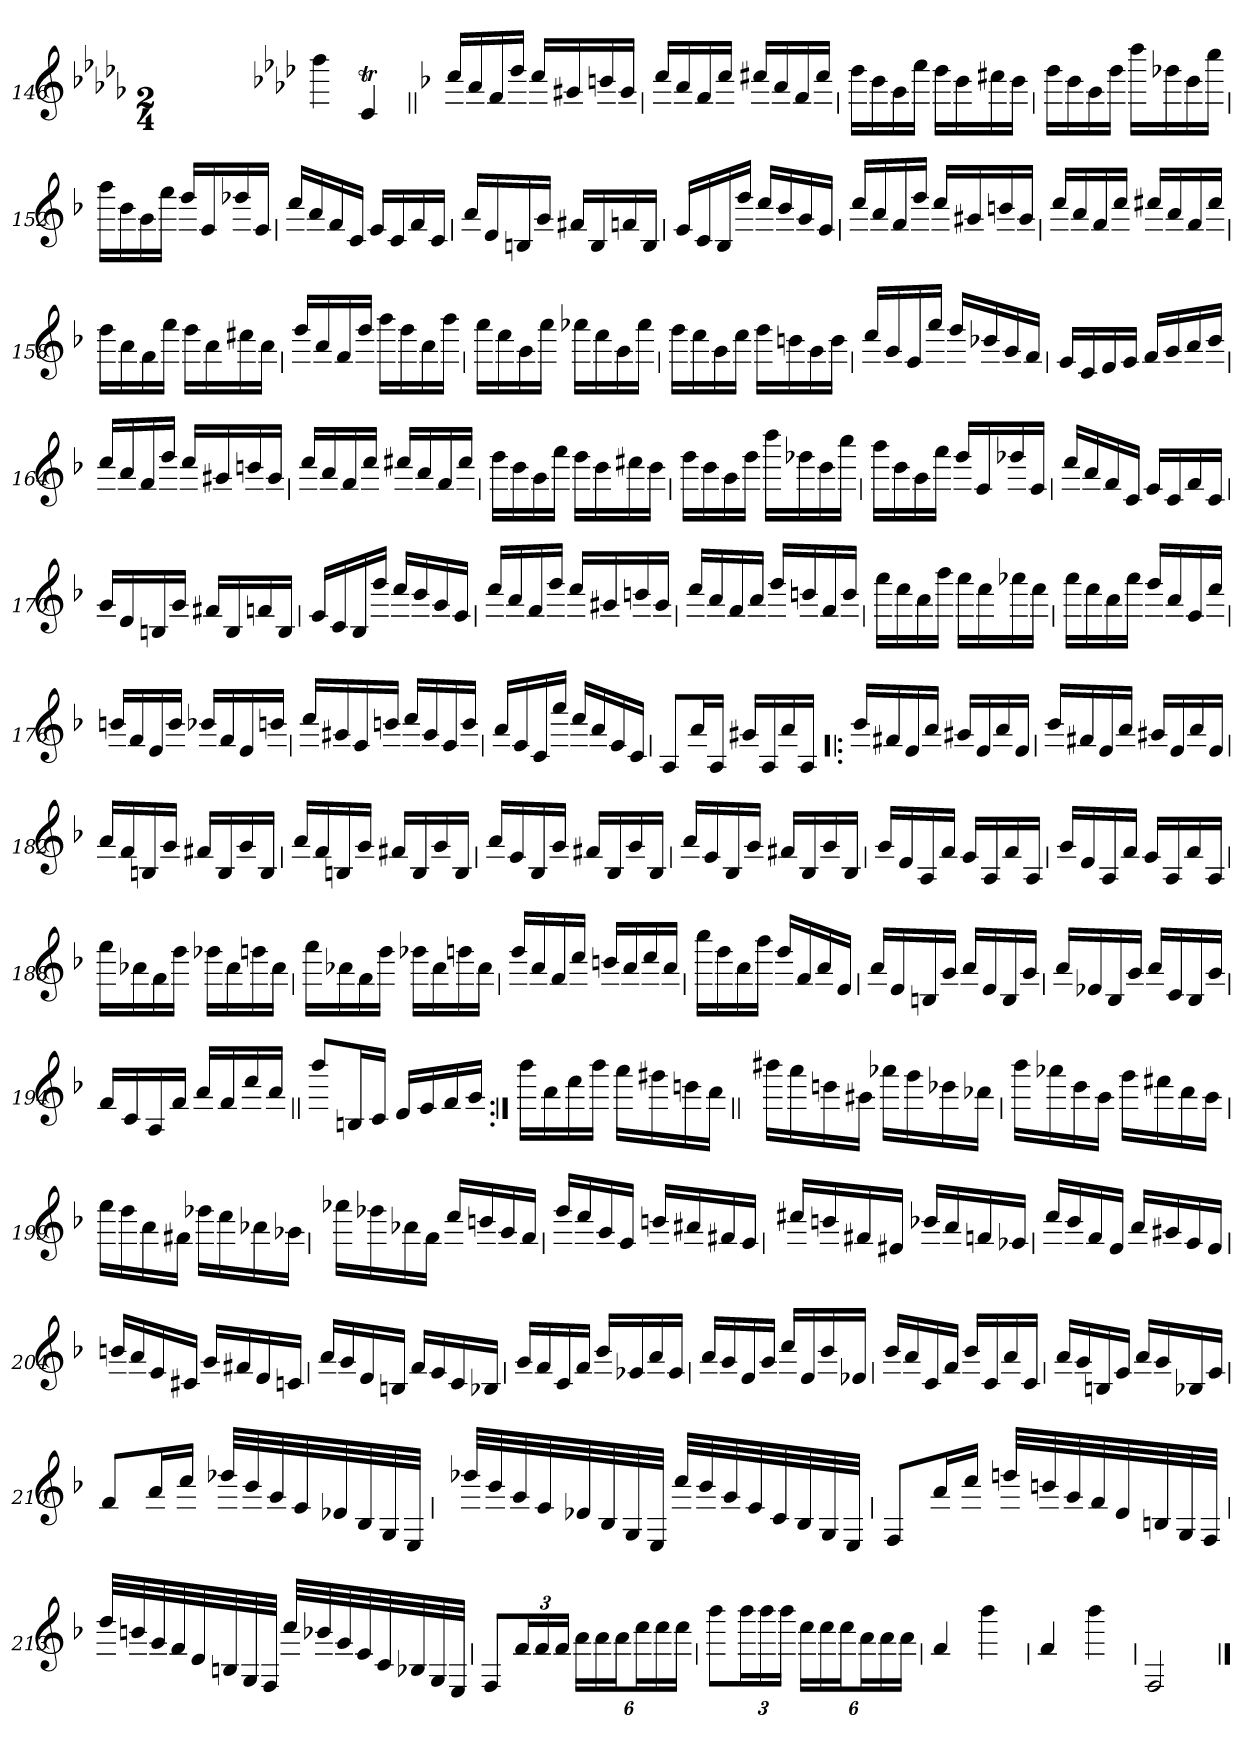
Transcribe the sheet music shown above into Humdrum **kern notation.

**kern
*part1
*staff1
*stria0
*clefG2
*k[b-e-a-d-g-]
*D-:
*M2/4
=146X1
2ryy
!!LO:LB:g=z
=147-
*stria5
*k[b-e-a-d-]
*A-:
4ff\
4ct/
=148||
*k[b-]
*F:
16cc/LL
16a/
16f/
16dd/JJ
16cc/LL
16g#X/
16bn/
16g#/JJ
=149
16cc/LL
16a/
16f/
16cc/JJ
16cc#X/LL
16a/
16f/
16cc#/JJ
=150
16dd\LL
16b-\
16g\
16ee\JJ
16dd\LL
16b-\
16cc#X\
16b-\JJ
=151
16dd\LL
16b-\
16g\
16dd\JJ
16aa\LL
16dd-X\
16b-\
16gg\JJ
!!LO:LB:g=z
=152
16ff\LL
16b-\
16g\
16ee\JJ
16dd/LL
16e/
16dd-X/
16e/JJ
=153
16cc/LL
16a/
16f/
16c/JJ
16e/LL
16c/
16f/
16c/JJ
=154
16a/LL
16d/
16Bn/
16g/JJ
16f#X/LL
16B/
16fn/
16B/JJ
=155
16e/LL
16c/
16B-/
16dd/JJ
16cc/LL
16b-/
16g/
16e/JJ
=156
16cc/LL
16a/
16f/
16dd/JJ
16cc/LL
16g#X/
16bn/
16g#/JJ
!!LO:LB:g=z
=157
16cc/LL
16a/
16f/
16cc/JJ
16cc#X/LL
16a/
16f/
16cc#/JJ
=158
16dd\LL
16a\
16f\
16ee\JJ
16dd\LL
16a\
16cc#X\
16a\JJ
=159
16dd/LL
16a/
16f/
16dd/JJ
16ff\LL
16dd\
16a\
16ff\JJ
=160
16ee\LL
16cc\
16g\
16ee\JJ
16ee-X\LL
16cc\
16g\
16ee-\JJ
=161
16dd\LL
16cc\
16g\
16cc\JJ
16dd\LL
16bn\
16g\
16b\JJ
!!LO:LB:g=z
=162
16cc/LL
16g/
16e/
16ee/JJ
16dd/LL
16b-X/
16g/
16f/JJ
=163
16e/LL
16c/
16d/
16e/JJ
16f/LL
16g/
16a/
16b-/JJ
=164
16cc/LL
16a/
16f/
16dd/JJ
16cc/LL
16g#X/
16bn/
16g#/JJ
=165
16cc/LL
16a/
16f/
16cc/JJ
16cc#X/LL
16a/
16f/
16cc#/JJ
=166
16dd\LL
16b-\
16g\
16ee\JJ
16dd\LL
16b-\
16cc#X\
16b-\JJ
!!LO:PB:g=z
=167
16dd\LL
16b-\
16g\
16dd\JJ
16aa\LL
16dd-X\
16b-\
16gg\JJ
=168
16ff\LL
16b-\
16g\
16ee\JJ
16dd/LL
16e/
16dd-X/
16e/JJ
=169
16cc/LL
16a/
16f/
16c/JJ
16e/LL
16c/
16f/
16c/JJ
=170
16g/LL
16d/
16Bn/
16g/JJ
16f#X/LL
16B/
16fn/
16B/JJ
=171
16e/LL
16c/
16B-/
16dd/JJ
16cc/LL
16b-/
16g/
16e/JJ
!!LO:LB:g=z
=172
16cc/LL
16a/
16f/
16dd/JJ
16cc/LL
16g#X/
16bn/
16g#/JJ
=173
16cc/LL
16a/
16f/
16a/JJ
16dd/LL
16bn/
16f/
16b/JJ
=174
16ee\LL
16cc\
16a\
16ff\JJ
16ee\LL
16cc\
16ee-X\
16cc\JJ
=175
16ee\LL
16cc\
16a\
16ee\JJ
16dd/LL
16a/
16e/
16cc/JJ
=176
16bn/LL
16f/
16d/
16b/JJ
16b-X/LL
16f/
16d/
16bn/JJ
!!LO:LB:g=z
=177
16cc/LL
16g#X/
16e/
16bn/JJ
16cc/LL
16g#/
16e/
16b/JJ
=178
16a/LL
16e/
16c/
16ee/JJ
16cc/LL
16a/
16e/
16c/JJ
=179
8A/L
16a/L
16A/JJ
16g#X/LL
16A/
16a/
16A/JJ
=180!|:
16b-/LL
16f#X/
16d/
16a/JJ
16g#X/LL
16d/
16a/
16d/JJ
=181
16b-/LL
16f#X/
16d/
16a/JJ
16g#X/LL
16d/
16a/
16d/JJ
!!LO:LB:g=z
=182
16a/LL
16f/
16Bn/
16g/JJ
16f#X/LL
16B/
16g/
16B/JJ
=183
16a/LL
16f/
16Bn/
16g/JJ
16f#X/LL
16B/
16g/
16B/JJ
=184
16a/LL
16e/
16B-/
16g/JJ
16f#X/LL
16B-/
16g/
16B-/JJ
=185
16a/LL
16e/
16B-/
16g/JJ
16f#X/LL
16B-/
16g/
16B-/JJ
=186
16g/LL
16d/
16A/
16f/JJ
16e/LL
16A/
16f/
16A/JJ
!!LO:LB:g=z
=187
16g/LL
16d/
16A/
16f/JJ
16e/LL
16A/
16f/
16A/JJ
=188
16ee\LL
16a-X\
16f\
16dd\JJ
16dd-X\LL
16a-\
16ddn\
16a-\JJ
=189
16ee\LL
16a-X\
16f\
16dd\JJ
16dd-X\LL
16a-\
16ddn\
16a-\JJ
=190
16dd/LL
16a/
16f/
16cc/JJ
16bn/LL
16a/
16cc/
16a/JJ
=191
16gg\LL
16dd\
16a\
16ff\JJ
16dd/LL
16f/
16a/
16d/JJ
!!LO:LB:g=z
=192
16a/LL
16d/
16Bn/
16g/JJ
16a/LL
16d/
16B/
16g/JJ
=193
16a/LL
16d-X/
16B-/
16g/JJ
16a/LL
16c/
16B-/
16g/JJ
=194
16f/LL
16c/
16A/
16f/JJ
16a/LL
16f/
16cc/
16a/JJ
=195||
8ff/L
16Bn/L
16c/JJ
16d/LL
16e/
16f/
16g/JJ
=196:|!
16ff\LL
16a\
16cc\
16ff\JJ
16ee\LL
16dd#X\
16bn\
16a\JJ
!!LO:LB:g=z
=197||
16ff#X\LL
16ee\
16bn\
16g#X\JJ
16ee-X\LL
16dd\
16b-X\
16a-X\JJ
=198
16ff\LL
16ee-X\
16b-\
16g\JJ
16dd\LL
16cc#X\
16a\
16g\JJ
=199
16ee\LL
16dd\
16a\
16f#X\JJ
16dd-X\LL
16cc\
16a-X\
16g-X\JJ
=200
16ee-X\LL
16dd-X\
16a-X\
16f\JJ
16cc/LL
16bn/
16g/
16f/JJ
!!LO:LB:g=z
=201
16dd/LL
16cc/
16g/
16e/JJ
16bn/LL
16a#X/
16f#X/
16e/JJ
=202
16cc#X/LL
16bn/
16f#X/
16d#X/JJ
16b-X/LL
16a/
16fn/
16e-X/JJ
=203
16cc/LL
16b-/
16f/
16d/JJ
16a/LL
16g#X/
16e/
16d/JJ
=204
16bn/LL
16a/
16e/
16c#X/JJ
16g/LL
16f#X/
16d/
16cn/JJ
!!LO:LB:g=z
=205
16a/LL
16g/
16d/
16Bn/JJ
16f/LL
16e/
16c/
16B-X/JJ
=206
16g/LL
16f/
16c/
16f/JJ
16b-/LL
16e-X/
16a/
16e-/JJ
=207
16a/LL
16g/
16d/
16g/JJ
16cc/LL
16d/
16b-/
16d-X/JJ
=208
16b-/LL
16a/
16c/
16f/JJ
16b-/LL
16c/
16a/
16c/JJ
=209
16a/LL
16g/
16Bn/
16e/JJ
16a/LL
16g/
16B-X/
16e/JJ
!!LO:LB:g=z
=210
8f/L
16a/L
16cc/JJ
32dd-X/LLL
32b-/
32g/
32e/
32d-X/
32B-/
32G/
32E/JJJ
=211
32dd-X/LLL
32b-/
32g/
32e/
32d-X/
32B-/
32G/
32E/JJJ
32cc/LLL
32b-/
32g/
32e/
32c/
32B-/
32G/
32E/JJJ
=212
8F/L
16a/L
16cc/JJ
32ddn/LLL
32bn/
32g/
32f/
32d/
32Bn/
32G/
32F/JJJ
!!LO:LB:g=z
=213
32dd/LLL
32bn/
32g/
32f/
32d/
32Bn/
32G/
32F/JJJ
32cc/LLL
32b-X/
32g/
32e/
32c/
32B-X/
32G/
32E/JJJ
=214
8F/L
24f/L
24f/
24f/JJ
24a\LL
24a\
24a\J
24cc\L
24cc\
24cc\JJ
=215
8ff\L
24ff\L
24ff\
24ff\JJ
24cc\LL
24cc\
24cc\J
24a\L
24a\
24a\JJ
=216
4f/
4ff\
=217
4f/
4ff\
=218
2F/
==
*-
